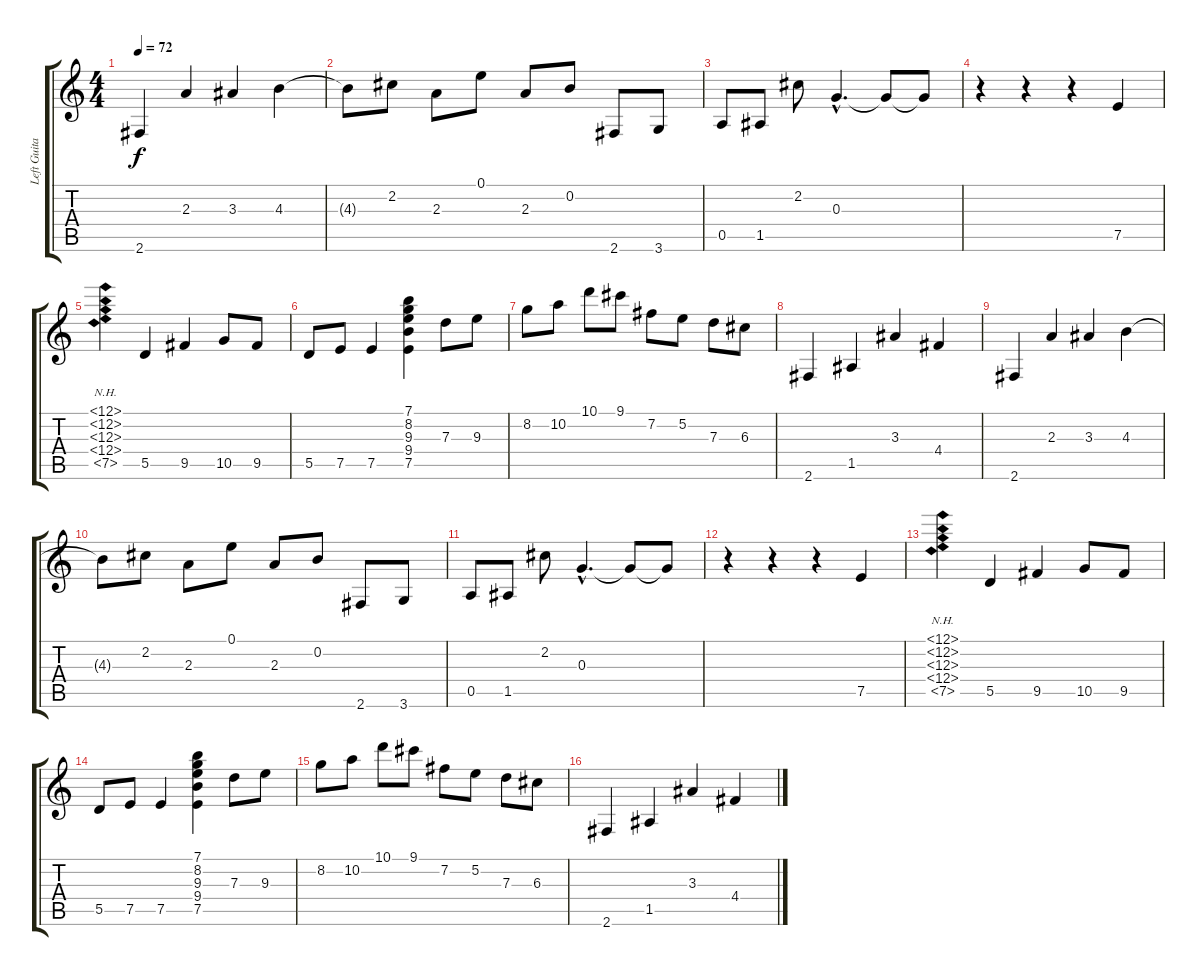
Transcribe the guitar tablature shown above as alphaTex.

\track ("Left Guitar" "Left Guita") {instrument electricguitarclean}
\staff {score tabs}
\tuning (E4 B3 G3 D3 A2 E2) {hide}
\ts (4 4)
\tempo 72
\clef g2
\ks c
2.6.4{dy f} 2.3.4 3.3.4 4.3.4 |
4.3{t}.8 2.2.8 2.3.8 0.1.8 2.3.8 0.2.8 2.6.8 3.6.8 |
0.5.8 1.5.8 2.2.8 0.3{hac}.4{d} 0.3{t}.8 0.3{t}.8 |
r.4 r.4 r.4 7.5.4 |
(12.1{nh} 12.2{nh} 12.3{nh} 12.4{nh} 7.5{nh}).4 5.5.4 9.5.4 10.5.8 9.5.8 |
5.5.8 7.5.8 7.5.4 (7.1 8.2 9.3 9.4 7.5).4 7.3.8 9.3.8 |
8.2.8 10.2.8 10.1.8 9.1.8 7.2.8 5.2.8 7.3.8 6.3.8 |
2.6.4 1.5.4 3.3.4 4.4.4 |
2.6.4 2.3.4 3.3.4 4.3.4 |
4.3{t}.8 2.2.8 2.3.8 0.1.8 2.3.8 0.2.8 2.6.8 3.6.8 |
0.5.8 1.5.8 2.2.8 0.3{hac}.4{d} 0.3{t}.8 0.3{t}.8 |
r.4 r.4 r.4 7.5.4 |
(12.1{nh} 12.2{nh} 12.3{nh} 12.4{nh} 7.5{nh}).4 5.5.4 9.5.4 10.5.8 9.5.8 |
5.5.8 7.5.8 7.5.4 (7.1 8.2 9.3 9.4 7.5).4 7.3.8 9.3.8 |
8.2.8 10.2.8 10.1.8 9.1.8 7.2.8 5.2.8 7.3.8 6.3.8 |
2.6.4 1.5.4 3.3.4 4.4.4
